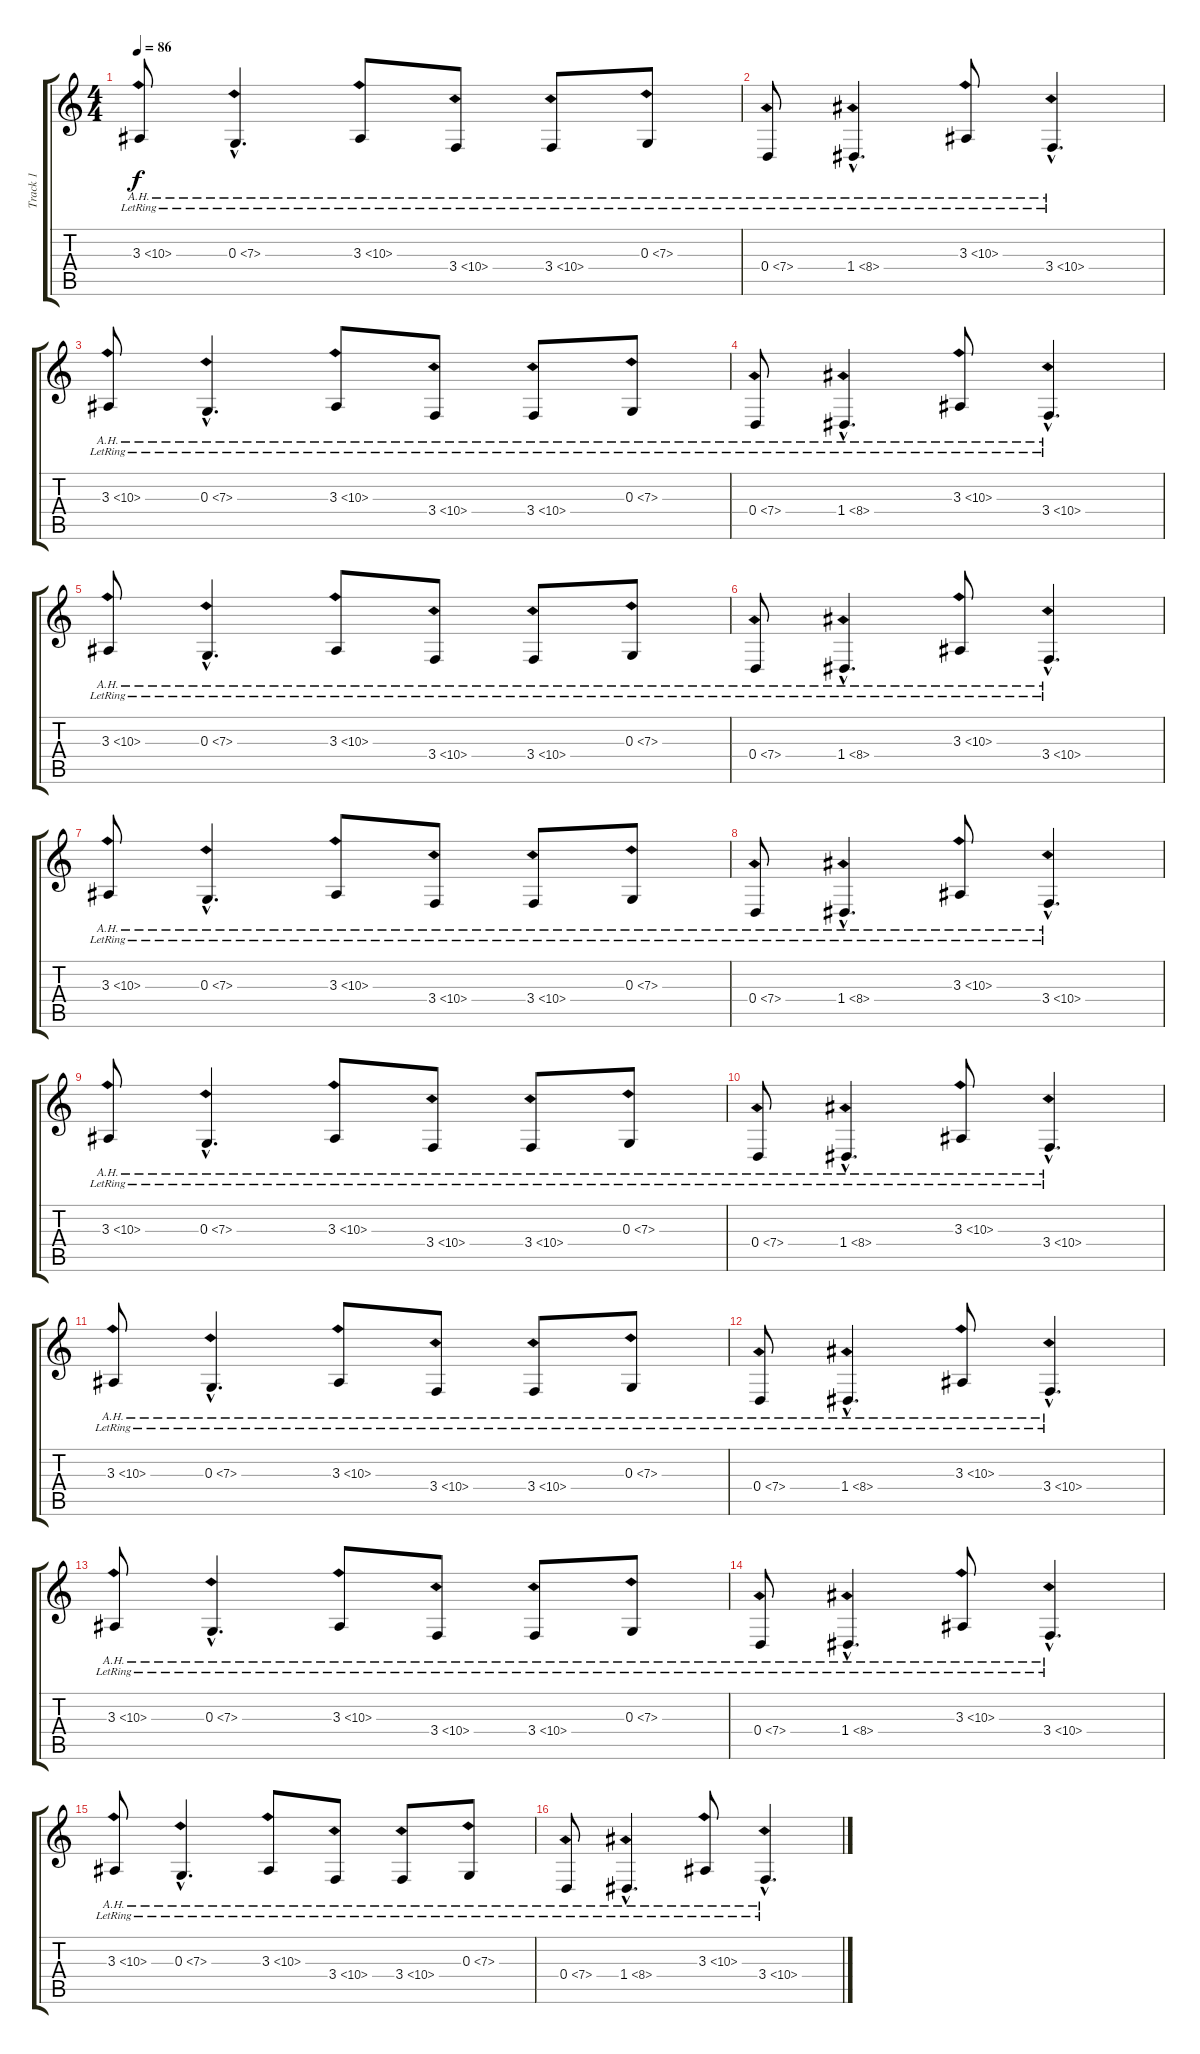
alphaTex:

\track ("Track 1" "Track 1") {instrument acousticgrandpiano}
\staff {score tabs}
\tuning (E4 B3 G3 D3 A2 E2) {hide}
\ts (4 4)
\tempo 86
\clef g2
\ks c
3.3{ah 7 lr}.8{dy f} 0.3{ah 7 hac lr}.4{d} 3.3{ah 7 lr}.8 3.4{ah 7 lr}.8 3.4{ah 7 lr}.8 0.3{ah 7 lr}.8 |
0.4{ah 7 lr}.8 1.4{ah 7 hac lr}.4{d} 3.3{ah 7 lr}.8 3.4{ah 7 hac lr}.4{d} |
3.3{ah 7 lr}.8 0.3{ah 7 hac lr}.4{d} 3.3{ah 7 lr}.8 3.4{ah 7 lr}.8 3.4{ah 7 lr}.8 0.3{ah 7 lr}.8 |
0.4{ah 7 lr}.8 1.4{ah 7 hac lr}.4{d} 3.3{ah 7 lr}.8 3.4{ah 7 hac lr}.4{d} |
3.3{ah 7 lr}.8 0.3{ah 7 hac lr}.4{d} 3.3{ah 7 lr}.8 3.4{ah 7 lr}.8 3.4{ah 7 lr}.8 0.3{ah 7 lr}.8 |
0.4{ah 7 lr}.8 1.4{ah 7 hac lr}.4{d} 3.3{ah 7 lr}.8 3.4{ah 7 hac lr}.4{d} |
3.3{ah 7 lr}.8 0.3{ah 7 hac lr}.4{d} 3.3{ah 7 lr}.8 3.4{ah 7 lr}.8 3.4{ah 7 lr}.8 0.3{ah 7 lr}.8 |
0.4{ah 7 lr}.8 1.4{ah 7 hac lr}.4{d} 3.3{ah 7 lr}.8 3.4{ah 7 hac lr}.4{d} |
3.3{ah 7 lr}.8 0.3{ah 7 hac lr}.4{d} 3.3{ah 7 lr}.8 3.4{ah 7 lr}.8 3.4{ah 7 lr}.8 0.3{ah 7 lr}.8 |
0.4{ah 7 lr}.8 1.4{ah 7 hac lr}.4{d} 3.3{ah 7 lr}.8 3.4{ah 7 hac lr}.4{d} |
3.3{ah 7 lr}.8 0.3{ah 7 hac lr}.4{d} 3.3{ah 7 lr}.8 3.4{ah 7 lr}.8 3.4{ah 7 lr}.8 0.3{ah 7 lr}.8 |
0.4{ah 7 lr}.8 1.4{ah 7 hac lr}.4{d} 3.3{ah 7 lr}.8 3.4{ah 7 hac lr}.4{d} |
3.3{ah 7 lr}.8 0.3{ah 7 hac lr}.4{d} 3.3{ah 7 lr}.8 3.4{ah 7 lr}.8 3.4{ah 7 lr}.8 0.3{ah 7 lr}.8 |
0.4{ah 7 lr}.8 1.4{ah 7 hac lr}.4{d} 3.3{ah 7 lr}.8 3.4{ah 7 hac lr}.4{d} |
3.3{ah 7 lr}.8 0.3{ah 7 hac lr}.4{d} 3.3{ah 7 lr}.8 3.4{ah 7 lr}.8 3.4{ah 7 lr}.8 0.3{ah 7 lr}.8 |
0.4{ah 7 lr}.8 1.4{ah 7 hac lr}.4{d} 3.3{ah 7 lr}.8 3.4{ah 7 hac lr}.4{d}
